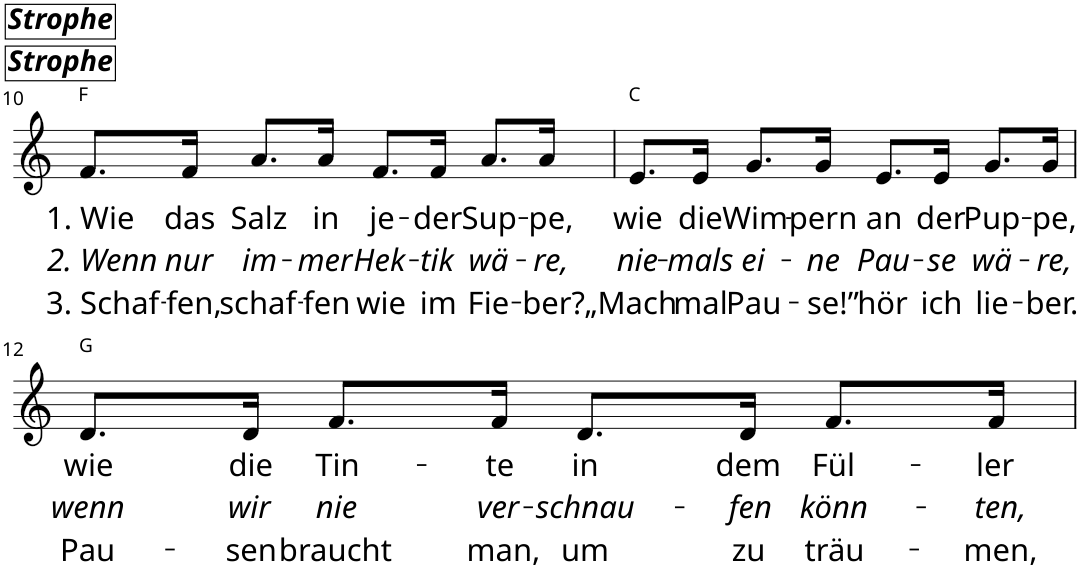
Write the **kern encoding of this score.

**kern	**text	**text	**text	**harte
*part1	*part1	*part1	*part1	*part1
*staff1	*staff1	*staff1	*staff1	*
*I"Piano	*	*	*	*
*I'Pno	*	*	*	*
!!LO:PB:g=z
*clefG2	*	*	*	*
*k[]	*	*	*	*
*M4/4	*	*	*	*
=10	=10	=10	=10	=10
!LO:TX:a:Bi:t=Strophe	!	!	!	!
!LO:TX:a:Bi:t=Strophe	!	!	!	!
!	!LO:LY:b	!LO:LY:b	!LO:LY:b	!
8.f/L	1. Wie	2. Wenn	3. Schaf-	F:maj
!	!LO:LY:b	!LO:LY:b	!LO:LY:b	!
16f/Jk	das	nur	-fen,	.
!	!LO:LY:b	!LO:LY:b	!LO:LY:b	!
8.a/L	Salz	im-	schaf-	.
!	!LO:LY:b	!LO:LY:b	!LO:LY:b	!
16a/Jk	in	-mer	-fen	.
!	!LO:LY:b	!LO:LY:b	!LO:LY:b	!
8.f/L	je-	Hek-	wie	.
!	!LO:LY:b	!LO:LY:b	!LO:LY:b	!
16f/Jk	-der	-tik	im	.
!	!LO:LY:b	!LO:LY:b	!LO:LY:b	!
8.a/L	Sup-	wä-	Fie-	.
!	!LO:LY:b	!LO:LY:b	!LO:LY:b	!
16a/Jk	-pe,	-re,	-ber?	.
=11	=11	=11	=11	=11
!	!LO:LY:b	!LO:LY:b	!LO:LY:b	!
8.e/L	wie	nie-	„Mach	C:maj
!	!LO:LY:b	!LO:LY:b	!LO:LY:b	!
16e/Jk	die	-mals	mal	.
!	!LO:LY:b	!LO:LY:b	!LO:LY:b	!
8.g/L	Wim-	ei-	Pau-	.
!	!LO:LY:b	!LO:LY:b	!LO:LY:b	!
16g/Jk	-pern	-ne	-se!”	.
!	!LO:LY:b	!LO:LY:b	!LO:LY:b	!
8.e/L	an	Pau-	hör	.
!	!LO:LY:b	!LO:LY:b	!LO:LY:b	!
16e/Jk	der	-se	ich	.
!	!LO:LY:b	!LO:LY:b	!LO:LY:b	!
8.g/L	Pup-	wä-	lie-	.
!	!LO:LY:b	!LO:LY:b	!LO:LY:b	!
16g/Jk	-pe,	-re,	-ber.	.
!!LO:LB:g=z
=12	=12	=12	=12	=12
!	!LO:LY:b	!LO:LY:b	!LO:LY:b	!
8.d/L	wie	wenn	Pau-	G:maj
!	!LO:LY:b	!LO:LY:b	!LO:LY:b	!
16d/Jk	die	wir	-sen	.
!	!LO:LY:b	!LO:LY:b	!LO:LY:b	!
8.f/L	Tin-	nie	braucht	.
!	!LO:LY:b	!LO:LY:b	!LO:LY:b	!
16f/Jk	-te	ver-	man,	.
!	!LO:LY:b	!LO:LY:b	!LO:LY:b	!
8.d/L	in	-schnau-	um	.
!	!LO:LY:b	!LO:LY:b	!LO:LY:b	!
16d/Jk	dem	-fen	zu	.
!	!LO:LY:b	!LO:LY:b	!LO:LY:b	!
8.f/L	Fül-	könn-	träu-	.
!	!LO:LY:b	!LO:LY:b	!LO:LY:b	!
16f/Jk	-ler	-ten,	-men,	.
=	=	=	=	=
*-	*-	*-	*-	*-
